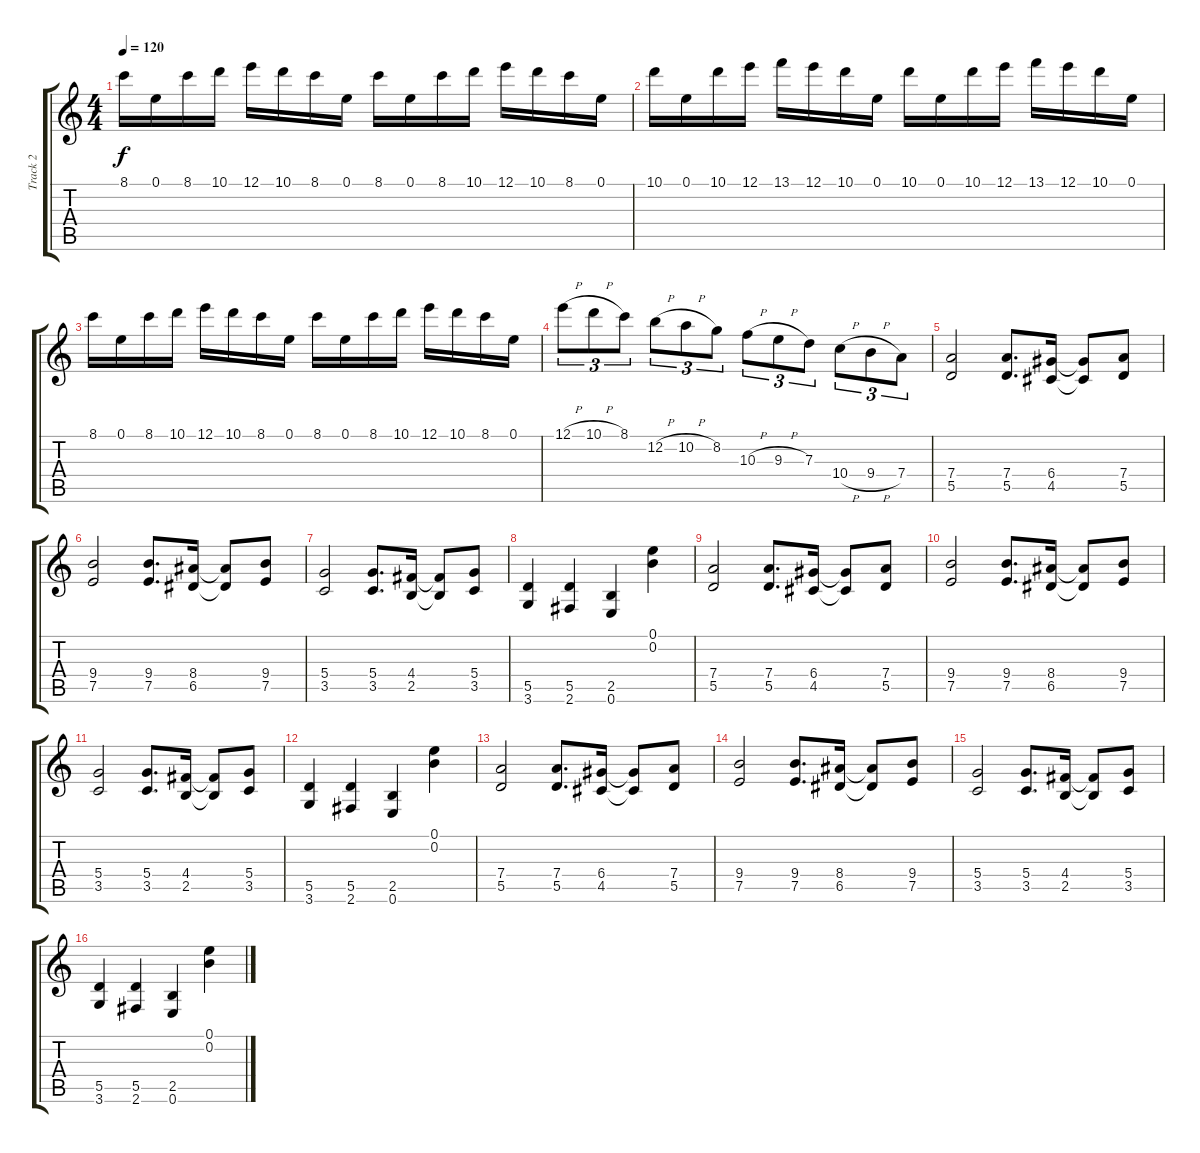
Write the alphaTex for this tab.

\track ("Track 2" "Track 2") {instrument distortionguitar}
\staff {score tabs}
\tuning (E4 B3 G3 D3 A2 E2) {hide}
\ts (4 4)
\tempo 120
\clef g2
\ks c
8.1.16{dy f} 0.1.16 8.1.16 10.1.16 12.1.16 10.1.16 8.1.16 0.1.16 8.1.16 0.1.16 8.1.16 10.1.16 12.1.16 10.1.16 8.1.16 0.1.16 |
10.1.16 0.1.16 10.1.16 12.1.16 13.1.16 12.1.16 10.1.16 0.1.16 10.1.16 0.1.16 10.1.16 12.1.16 13.1.16 12.1.16 10.1.16 0.1.16 |
8.1.16 0.1.16 8.1.16 10.1.16 12.1.16 10.1.16 8.1.16 0.1.16 8.1.16 0.1.16 8.1.16 10.1.16 12.1.16 10.1.16 8.1.16 0.1.16 |
12.1{h}.8{tu (3 2)} 10.1{h}.8{tu (3 2)} 8.1.8{tu (3 2)} 12.2{h}.8{tu (3 2)} 10.2{h}.8{tu (3 2)} 8.2.8{tu (3 2)} 10.3{h}.8{tu (3 2)} 9.3{h}.8{tu (3 2)} 7.3.8{tu (3 2)} 10.4{h}.8{tu (3 2)} 9.4{h}.8{tu (3 2)} 7.4.8{tu (3 2)} |
(7.4 5.5).2 (7.4 5.5).8{d} (6.4 4.5).16 (6.4{t} 4.5{t}).8 (7.4 5.5).8 |
(9.4 7.5).2 (9.4 7.5).8{d} (8.4 6.5).16 (8.4{t} 6.5{t}).8 (9.4 7.5).8 |
(5.4 3.5).2 (5.4 3.5).8{d} (4.4 2.5).16 (4.4{t} 2.5{t}).8 (5.4 3.5).8 |
(5.5 3.6).4 (5.5 2.6).4 (2.5 0.6).4 (0.1 0.2).4 |
(7.4 5.5).2 (7.4 5.5).8{d} (6.4 4.5).16 (6.4{t} 4.5{t}).8 (7.4 5.5).8 |
(9.4 7.5).2 (9.4 7.5).8{d} (8.4 6.5).16 (8.4{t} 6.5{t}).8 (9.4 7.5).8 |
(5.4 3.5).2 (5.4 3.5).8{d} (4.4 2.5).16 (4.4{t} 2.5{t}).8 (5.4 3.5).8 |
(5.5 3.6).4 (5.5 2.6).4 (2.5 0.6).4 (0.1 0.2).4 |
(7.4 5.5).2 (7.4 5.5).8{d} (6.4 4.5).16 (6.4{t} 4.5{t}).8 (7.4 5.5).8 |
(9.4 7.5).2 (9.4 7.5).8{d} (8.4 6.5).16 (8.4{t} 6.5{t}).8 (9.4 7.5).8 |
(5.4 3.5).2 (5.4 3.5).8{d} (4.4 2.5).16 (4.4{t} 2.5{t}).8 (5.4 3.5).8 |
(5.5 3.6).4 (5.5 2.6).4 (2.5 0.6).4 (0.1 0.2).4
